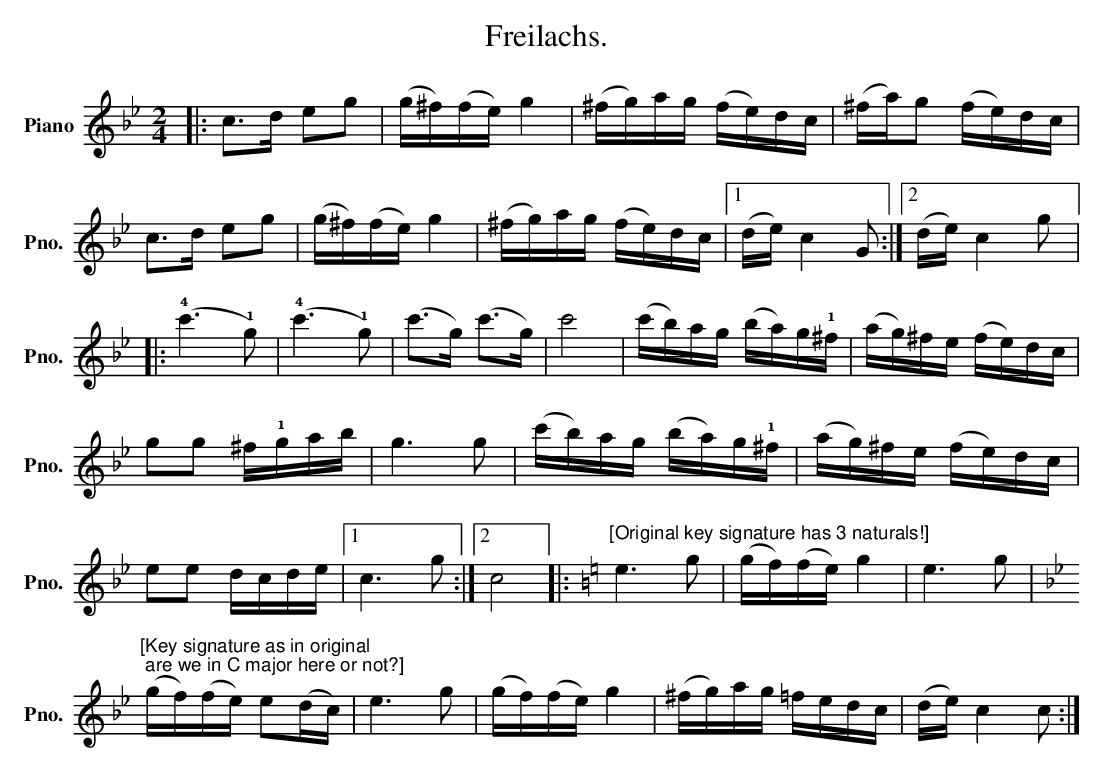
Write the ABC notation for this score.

X:1
T:Freilachs.
L:1/16
M:2/4
K:Cdor
V:1 treble nm="Piano" snm="Pno."
V:1
|: c2>d2 e2g2 | (g^f)(fe) g4 | (^fg)ag (fe)dc | (^fa)g2 (fe)dc |$ c2>d2 e2g2 | (g^f)(fe) g4 | %6
 (^fg)ag (fe)dc |1 (de) c4 G2 :|2 (de) c4 g2 |:$ (!4!c'6 !1!g2) | (!4!c'6 !1!g2) | %11
 (c'2>g2) (c'2>g2) | c'8 | (c'b)ag (ba)g!1!^f | (ag)^fe (fe)dc |$ g2g2 ^f!1!gab | g6 g2 | %17
 (c'b)ag (ba)g!1!^f | (ag)^fe (fe)dc |$ e2e2 dcde |1 c6 g2 :|2 c8 |: %22
[K:C]"^[Original key signature has 3 naturals!]" e6 g2 | (gf)(fe) g4 | e6 g2 |$ %25
[K:Cdor]"^[Key signature as in original; are we in C major here or not?]" (gf)(fe) e2(dc) | e6 g2 | %27
 (gf)(fe) g4 | (^fg)ag =fedc | (de) c4 c2 :| %30
